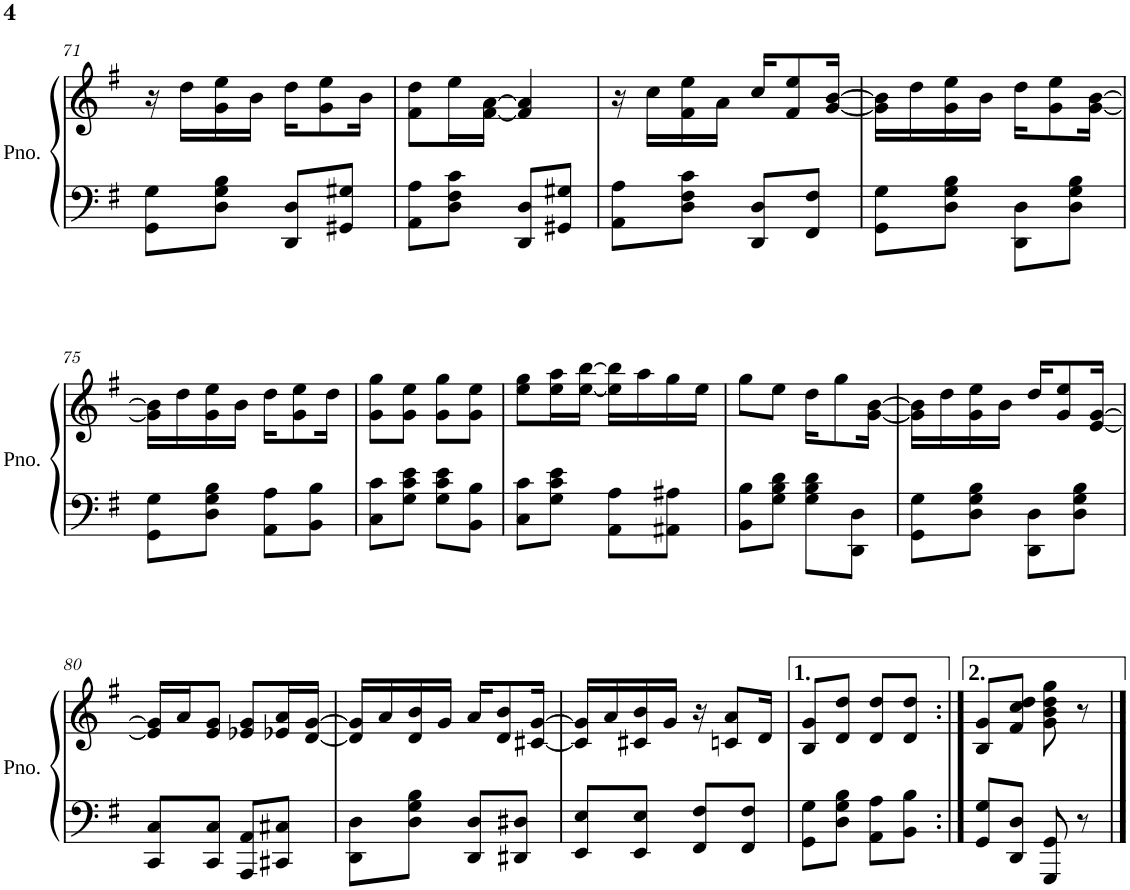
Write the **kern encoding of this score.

**kern	**kern
*part1	*part1
*staff2	*staff1
*I"Piano	*
*I'Pno.	*
!!LO:PB:g=z
*clefF4	*clefG2
*k[f#]	*k[f#]
*M2/4	*M2/4
=71	=71
8GG\ 8G\L	16r
.	16dd\LL
8D\ 8G\ 8B\J	16g\ 16ee\
.	16b\JJ
8DD/ 8D/L	16dd\KL
.	8g\ 8ee\
8GG#X/ 8G#X/J	.
.	16b\Jk
=72	=72
8AA\ 8A\L	8f#\ 8dd\L
8D\ 8F#\ 8c\J	16ee\L
.	[<16f#\ [16a\JJ
8DD/ 8D/L	4f#/] 4a/]
8GG#X/ 8G#X/J	.
=73	=73
8AA\ 8A\L	16r
.	16cc\LL
8D\ 8F#\ 8c\J	16f#\ 16ee\
.	16a\JJ
8DD/ 8D/L	16cc/KL
.	8f#/ 8ee/
8FF#/ 8F#/J	.
.	[<16g/ [16b/Jk
=74	=74
8GG\ 8G\L	16g\] 16b\]LL
.	16dd\
8D\ 8G\ 8B\J	16g\ 16ee\
.	16b\JJ
8DD\ 8D\L	16dd\KL
.	8g\ 8ee\
8D\ 8G\ 8B\J	.
.	[<16g\ [16b\Jk
!!LO:LB:g=z
=75	=75
8GG\ 8G\L	16g\] 16b\]LL
.	16dd\
8D\ 8G\ 8B\J	16g\ 16ee\
.	16b\JJ
8AA\ 8A\L	16dd\KL
.	8g\ 8ee\
8BB\ 8B\J	.
.	16dd\Jk
=76	=76
8C\ 8c\L	8g\ 8gg\L
8G\ 8c\ 8e\J	8g\ 8ee\J
8G\ 8c\ 8e\L	8g\ 8gg\L
8BB\ 8B\J	8g\ 8ee\J
=77	=77
8C\ 8c\L	8ee\ 8gg\L
8G\ 8c\ 8e\J	16ee\ 16aa\L
.	[<16ee\ [16bb\JJ
8AA\ 8A\L	16ee\] 16bb\]LL
.	16aa\
8AA#X\ 8A#X\J	16gg\
.	16ee\JJ
=78	=78
8BB\ 8B\L	8gg\L
8G\ 8B\ 8d\J	8ee\J
8G\ 8B\ 8d\L	16dd\KL
.	8gg\
8DD\ 8D\J	.
.	[<16g\ [16b\Jk
=79	=79
8GG\ 8G\L	16g\] 16b\]LL
.	16dd\
8D\ 8G\ 8B\J	16g\ 16ee\
.	16b\JJ
8DD\ 8D\L	16dd/KL
.	8g/ 8ee/
8D\ 8G\ 8B\J	.
.	[<16e/ [16g/Jk
!!LO:LB:g=z
=80	=80
8CC/ 8C/L	16e/] 16g/]LL
.	16a/J
8CC/ 8C/J	8e/ 8g/J
8AAA/ 8AA/L	8e-X/ 8g/L
8CC#X/ 8C#X/J	16e-X/ 16a/L
.	[16d/ [>16g/JJ
=81	=81
8DD\ 8D\L	16d/] 16g/]LL
.	16a/
8D\ 8G\ 8B\J	16d/ 16b/
.	16g/JJ
8DD/ 8D/L	16a/KL
.	8d/ 8b/
8DD#X/ 8D#X/J	.
.	[16c#X/ [>16g/Jk
=82	=82
8EE/ 8E/L	16c#/] 16g/]LL
.	16a/
8EE/ 8E/J	16c#X/ 16b/
.	16g/JJ
8FF#/ 8F#/L	16r
.	8cn/ 8a/L
8FF#/ 8F#/J	.
.	16d/Jk
=83	=83
8GG\ 8G\L	8B/ 8g/L
8D\ 8G\ 8B\J	8d/ 8dd/J
8AA\ 8A\L	8d/ 8dd/L
8BB\ 8B\J	8d/ 8dd/J
=84:|!	=84:|!
8GG/ 8G/L	8B/ 8g/L
8DD/ 8D/J	8f#/ 8cc/ 8dd/J
8GGG/ 8GG/	8g\ 8b\ 8dd\ 8gg\
8r	8r
==	==
*-	*-
